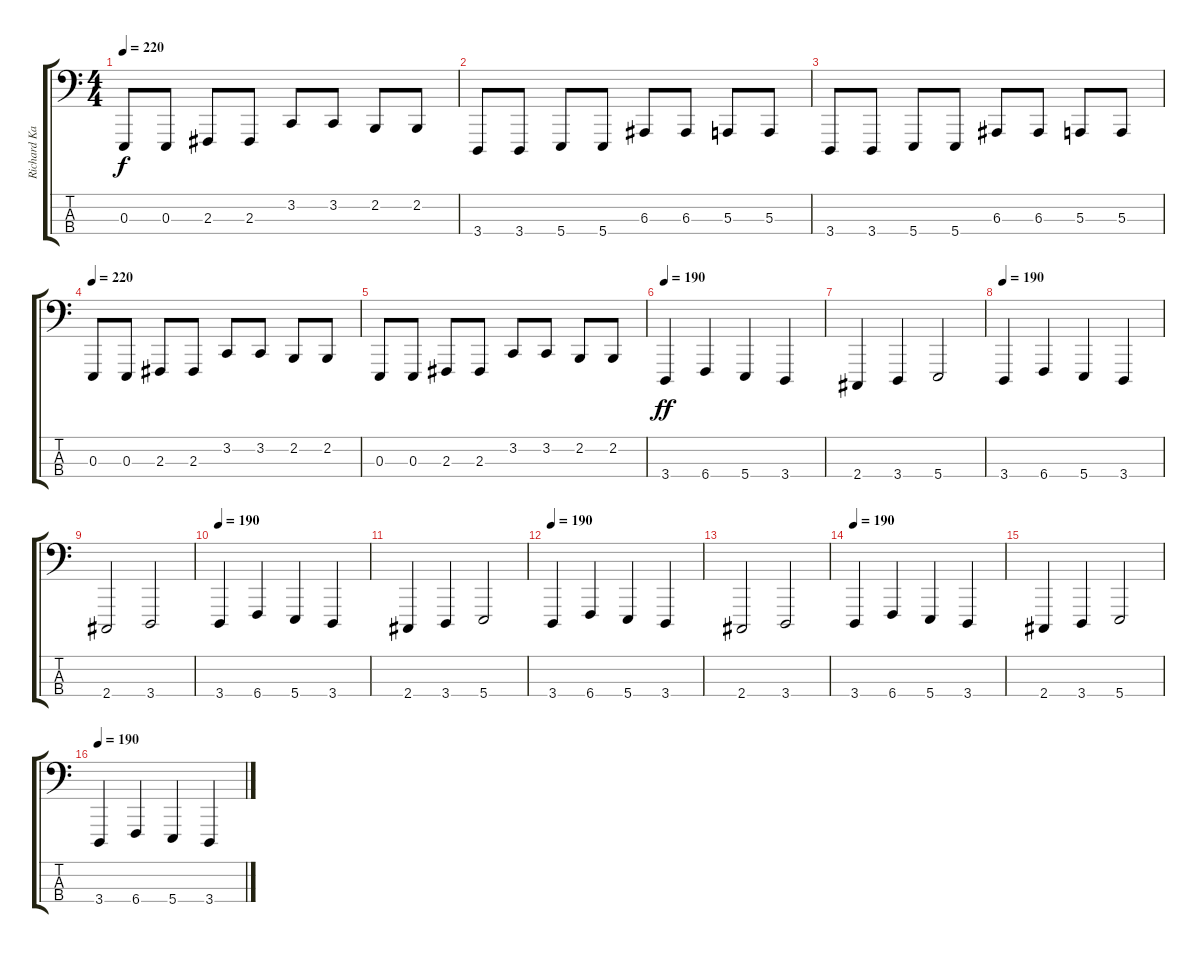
\track ("Richard Kalm" "Richard Ka") {instrument synthbrass1}
\staff {score tabs}
\tuning (D2 A1 E1 B0) {hide}
\ts (4 4)
\tempo 220
\clef f4
\ks c
0.3.8{dy f} 0.3.8 2.3.8 2.3.8 3.2.8 3.2.8 2.2.8 2.2.8 |
3.4.8 3.4.8 5.4.8 5.4.8 6.3.8 6.3.8 5.3.8 5.3.8 |
3.4.8 3.4.8 5.4.8 5.4.8 6.3.8 6.3.8 5.3.8 5.3.8 |
\tempo 220
0.3.8 0.3.8 2.3.8 2.3.8 3.2.8 3.2.8 2.2.8 2.2.8 |
0.3.8 0.3.8 2.3.8 2.3.8 3.2.8 3.2.8 2.2.8 2.2.8 |
\tempo 190
3.4.4{dy ff} 6.4.4 5.4.4 3.4.4 |
2.4.4 3.4.4 5.4.2 |
\tempo 190
3.4.4 6.4.4 5.4.4 3.4.4 |
2.4.2 3.4.2 |
\tempo 190
3.4.4 6.4.4 5.4.4 3.4.4 |
2.4.4 3.4.4 5.4.2 |
\tempo 190
3.4.4 6.4.4 5.4.4 3.4.4 |
2.4.2 3.4.2 |
\tempo 190
3.4.4 6.4.4 5.4.4 3.4.4 |
2.4.4 3.4.4 5.4.2 |
\tempo 190
3.4.4 6.4.4 5.4.4 3.4.4
